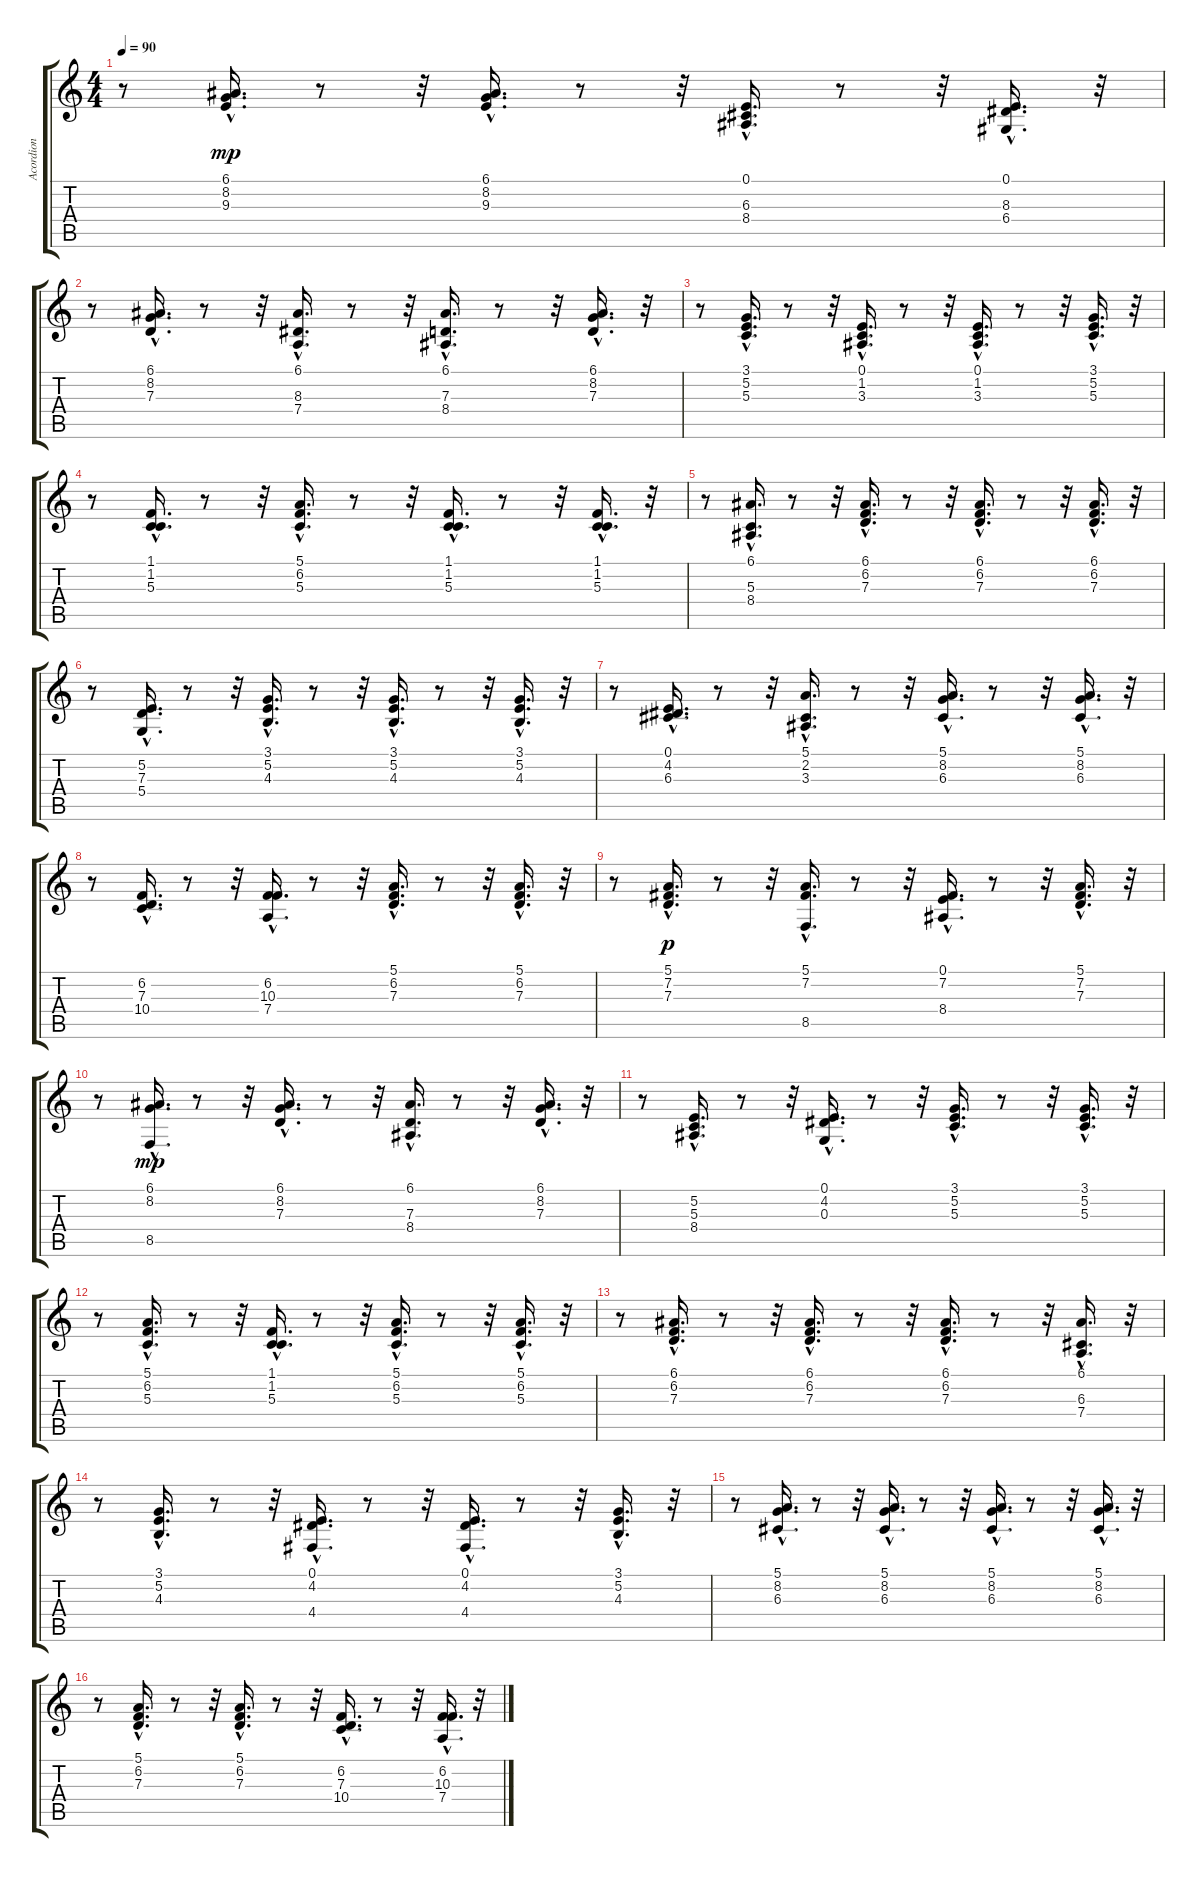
\track ("Acordion" "Acordion") {instrument tangoaccordion}
\staff {score tabs}
\tuning (E4 B3 G3 D3 A2 E2) {hide}
\ts (4 4)
\tempo 90
\clef g2
\ks c
r.8{dy mp} (6.1{hac} 8.2{hac} 9.3{hac}).16{d} r.8 r.32 (6.1{hac} 8.2{hac} 9.3{hac}).16{d} r.8 r.32 (0.1{hac} 6.3{hac} 8.4{hac}).16{d} r.8 r.32 (0.1{hac} 8.3{hac} 6.4{hac}).16{d} r.32 |
r.8 (6.1{hac} 8.2{hac} 7.3{hac}).16{d} r.8 r.32 (6.1{hac} 8.3{hac} 7.4{hac}).16{d} r.8 r.32 (6.1{hac} 7.3{hac} 8.4{hac}).16{d} r.8 r.32 (6.1{hac} 8.2{hac} 7.3{hac}).16{d} r.32 |
r.8 (3.1{hac} 5.2{hac} 5.3{hac}).16{d} r.8 r.32 (0.1{hac} 1.2{hac} 3.3{hac}).16{d} r.8 r.32 (0.1{hac} 1.2{hac} 3.3{hac}).16{d} r.8 r.32 (3.1{hac} 5.2{hac} 5.3{hac}).16{d} r.32 |
r.8 (1.1{hac} 1.2{hac} 5.3{hac}).16{d} r.8 r.32 (5.1{hac} 6.2{hac} 5.3{hac}).16{d} r.8 r.32 (1.1{hac} 1.2{hac} 5.3{hac}).16{d} r.8 r.32 (1.1{hac} 1.2{hac} 5.3{hac}).16{d} r.32 |
r.8 (6.1{hac} 5.3{hac} 8.4{hac}).16{d} r.8 r.32 (6.1{hac} 6.2{hac} 7.3{hac}).16{d} r.8 r.32 (6.1{hac} 6.2{hac} 7.3{hac}).16{d} r.8 r.32 (6.1{hac} 6.2{hac} 7.3{hac}).16{d} r.32 |
r.8 (5.2{hac} 7.3{hac} 5.4{hac}).16{d} r.8 r.32 (3.1{hac} 5.2{hac} 4.3{hac}).16{d} r.8 r.32 (3.1{hac} 5.2{hac} 4.3{hac}).16{d} r.8 r.32 (3.1{hac} 5.2{hac} 4.3{hac}).16{d} r.32 |
r.8 (0.1{hac} 4.2{hac} 6.3{hac}).16{d} r.8 r.32 (5.1{hac} 2.2{hac} 3.3{hac}).16{d} r.8 r.32 (5.1{hac} 8.2{hac} 6.3{hac}).16{d} r.8 r.32 (5.1{hac} 8.2{hac} 6.3{hac}).16{d} r.32 |
r.8 (6.2{hac} 7.3{hac} 10.4{hac}).16{d} r.8 r.32 (6.2{hac} 10.3{hac} 7.4{hac}).16{d} r.8 r.32 (5.1{hac} 6.2{hac} 7.3{hac}).16{d} r.8 r.32 (5.1{hac} 6.2{hac} 7.3{hac}).16{d} r.32 |
r.8 (5.1{hac} 7.2{hac} 7.3{hac}).16{d dy p} r.8 r.32 (5.1{hac} 7.2{hac} 8.5{hac}).16{d} r.8 r.32 (0.1{hac} 7.2{hac} 8.4{hac}).16{d} r.8 r.32 (5.1{hac} 7.2{hac} 7.3{hac}).16{d} r.32 |
r.8 (6.1{hac} 8.2{hac} 8.5{hac}).16{d dy mp} r.8 r.32 (6.1{hac} 8.2{hac} 7.3{hac}).16{d} r.8 r.32 (6.1{hac} 7.3{hac} 8.4{hac}).16{d} r.8 r.32 (6.1{hac} 8.2{hac} 7.3{hac}).16{d} r.32 |
r.8 (5.2{hac} 5.3{hac} 8.4{hac}).16{d} r.8 r.32 (0.1{hac} 4.2{hac} 0.3{hac}).16{d} r.8 r.32 (3.1{hac} 5.2{hac} 5.3{hac}).16{d} r.8 r.32 (3.1{hac} 5.2{hac} 5.3{hac}).16{d} r.32 |
r.8 (5.1{hac} 6.2{hac} 5.3{hac}).16{d} r.8 r.32 (1.1{hac} 1.2{hac} 5.3{hac}).16{d} r.8 r.32 (5.1{hac} 6.2{hac} 5.3{hac}).16{d} r.8 r.32 (5.1{hac} 6.2{hac} 5.3{hac}).16{d} r.32 |
r.8 (6.1{hac} 6.2{hac} 7.3{hac}).16{d} r.8 r.32 (6.1{hac} 6.2{hac} 7.3{hac}).16{d} r.8 r.32 (6.1{hac} 6.2{hac} 7.3{hac}).16{d} r.8 r.32 (6.1{hac} 6.3{hac} 7.4{hac}).16{d} r.32 |
r.8 (3.1{hac} 5.2{hac} 4.3{hac}).16{d} r.8 r.32 (0.1{hac} 4.2{hac} 4.4{hac}).16{d} r.8 r.32 (0.1{hac} 4.2{hac} 4.4{hac}).16{d} r.8 r.32 (3.1{hac} 5.2{hac} 4.3{hac}).16{d} r.32 |
r.8 (5.1{hac} 8.2{hac} 6.3{hac}).16{d} r.8 r.32 (5.1{hac} 8.2{hac} 6.3{hac}).16{d} r.8 r.32 (5.1{hac} 8.2{hac} 6.3{hac}).16{d} r.8 r.32 (5.1{hac} 8.2{hac} 6.3{hac}).16{d} r.32 |
r.8 (5.1{hac} 6.2{hac} 7.3{hac}).16{d} r.8 r.32 (5.1{hac} 6.2{hac} 7.3{hac}).16{d} r.8 r.32 (6.2{hac} 7.3{hac} 10.4{hac}).16{d} r.8 r.32 (6.2{hac} 10.3{hac} 7.4{hac}).16{d} r.32
